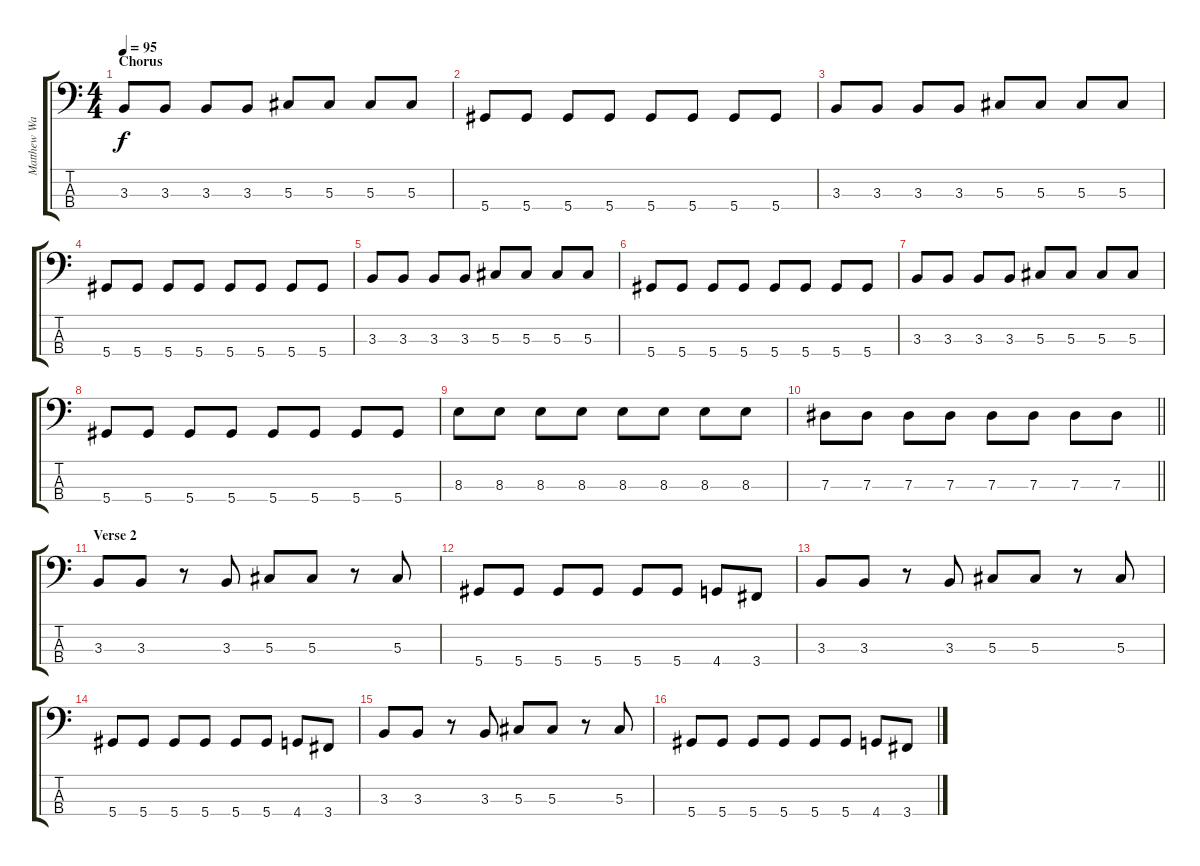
\track ("Matthew Wachter/Tim Kelleher (Bass)" "Matthew Wa") {instrument electricbasspick}
\staff {score tabs}
\tuning (Gb2 Db2 Ab1 Eb1) {hide}
\ts (4 4)
\section ("" "Chorus")
\tempo 95
\clef f4
\ks c
3.3.8{dy f} 3.3.8 3.3.8 3.3.8 5.3.8 5.3.8 5.3.8 5.3.8 |
5.4.8 5.4.8 5.4.8 5.4.8 5.4.8 5.4.8 5.4.8 5.4.8 |
3.3.8 3.3.8 3.3.8 3.3.8 5.3.8 5.3.8 5.3.8 5.3.8 |
5.4.8 5.4.8 5.4.8 5.4.8 5.4.8 5.4.8 5.4.8 5.4.8 |
3.3.8 3.3.8 3.3.8 3.3.8 5.3.8 5.3.8 5.3.8 5.3.8 |
5.4.8 5.4.8 5.4.8 5.4.8 5.4.8 5.4.8 5.4.8 5.4.8 |
3.3.8 3.3.8 3.3.8 3.3.8 5.3.8 5.3.8 5.3.8 5.3.8 |
5.4.8 5.4.8 5.4.8 5.4.8 5.4.8 5.4.8 5.4.8 5.4.8 |
8.3.8 8.3.8 8.3.8 8.3.8 8.3.8 8.3.8 8.3.8 8.3.8 |
\barLineRight lightlight
7.3.8 7.3.8 7.3.8 7.3.8 7.3.8 7.3.8 7.3.8 7.3.8 |
\section ("" "Verse 2")
3.3.8 3.3.8 r.8 3.3.8 5.3.8 5.3.8 r.8 5.3.8 |
5.4.8 5.4.8 5.4.8 5.4.8 5.4.8 5.4.8 4.4.8 3.4.8 |
3.3.8 3.3.8 r.8 3.3.8 5.3.8 5.3.8 r.8 5.3.8 |
5.4.8 5.4.8 5.4.8 5.4.8 5.4.8 5.4.8 4.4.8 3.4.8 |
3.3.8 3.3.8 r.8 3.3.8 5.3.8 5.3.8 r.8 5.3.8 |
5.4.8 5.4.8 5.4.8 5.4.8 5.4.8 5.4.8 4.4.8 3.4.8
